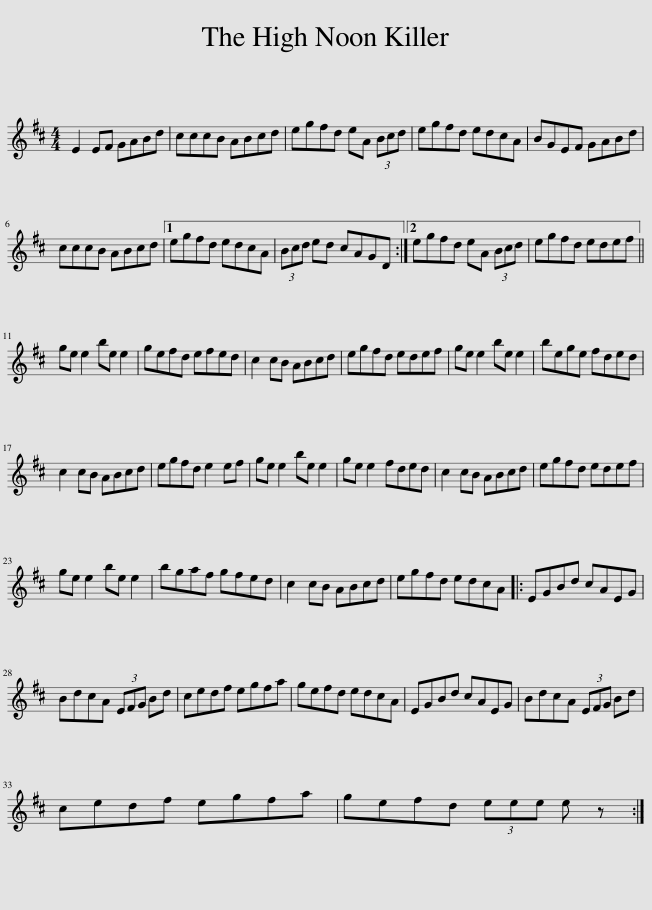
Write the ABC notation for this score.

X:1
L:1/8
M:4/4
I:linebreak $
K:D
V:1 treble
V:1
 E2 EF GABd | cccB ABcd | egfd eA (3Bcd | egfd edcA | BGEF GABd |$ %5
 cccB ABcd |1 egfd edcA | (3Bcd ed cAGD :|2 egfd eA (3Bcd | egfd edef ||$ %10
 ge e2 be e2 | gefd efed | c2 cB ABcd | egfd edef | ge e2 be e2 | %15
 bege fded |$ c2 cB ABcd | egfd e2 ef | ge e2 be e2 | ge e2 fded | %20
 c2 cB ABcd | egfd edef |$ ge e2 be e2 | bgaf gfed | c2 cB ABcd | %25
 egfd edcA |: EGBd cAEG |$ BdcA (3EFG Bd | cedf egfa | gefd edcA | %30
 EGBd cAEG | BdcA (3EFG Bd |$ cedf egfa | gefd (3eee e z :| %34
